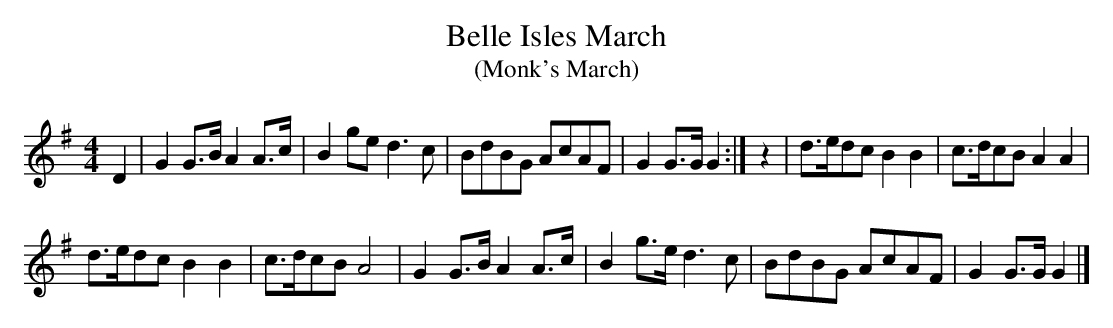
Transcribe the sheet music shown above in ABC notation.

X:1
T:Belle Isles March
T:(Monk's March)
M:4/4
L:1/8
K:G
 D2 | G2 G>B A2 A>c | B2 ge d3 c | BdBG AcAF | G2 G>G G2 :| z2 | d>edc B2 B2 | c>dcB A2 A2 |
d>edc B2 B2 | c>dcB A4 | G2 G>B A2 A>c | B2 g>e d3 c | BdBG AcAF | G2 G>G G2 |]
